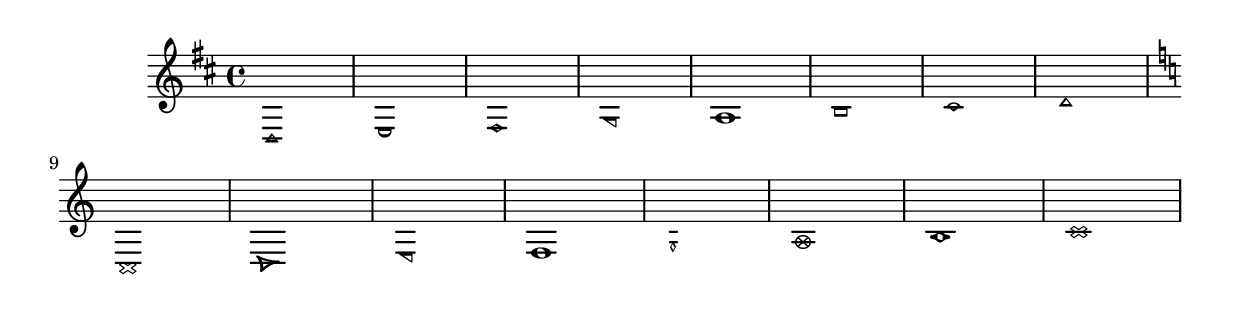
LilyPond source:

%% Do not edit this file; it is auto-generated from LSR http://lsr.dsi.unimi.it
%% This file is in the public domain.
\version "2.11.35"

\header {
  lsrtags = "pitches, editorial-and-educational-use"
 texidoc = "
The shapeNoteStyles property gives you the ability to define various
note heads styles for each step of the scale (as defined by the key
signature or the \"tonic\" property).

This property requires a set of symbols, which can be purely arbitrary
(geometrical expressions such as triangle, cross, xcircle etc. are
allowed) or based on old American engraving tradition (you can use some
latin note names as well). 

That said, if you're trying to imitate old American song books, you may
also want to try LilyPond's predefined note heads styles, through
shortcut commands such as \\aikenHeads or \\sacredHarpHeads.

This exemple shows different ways to obtain shape note heads, and
demonstrates the ability to transpose a melody without losing the
correspondance between harmonic functions and note heads styles.
" }
% begin verbatim
fragment = {
  \key c \major
  c1 d e f g a b c
  \break
}

\score {
  \new Staff {
    \transpose c d 
    \relative {
      \set shapeNoteStyles = ##(do re mi fa #f la ti)
      \fragment \break
    }
    
    \relative {
      \set shapeNoteStyles  = ##(cross triangle fa #f mensural xcircle diamond)
      \fragment
    }
  }
}

